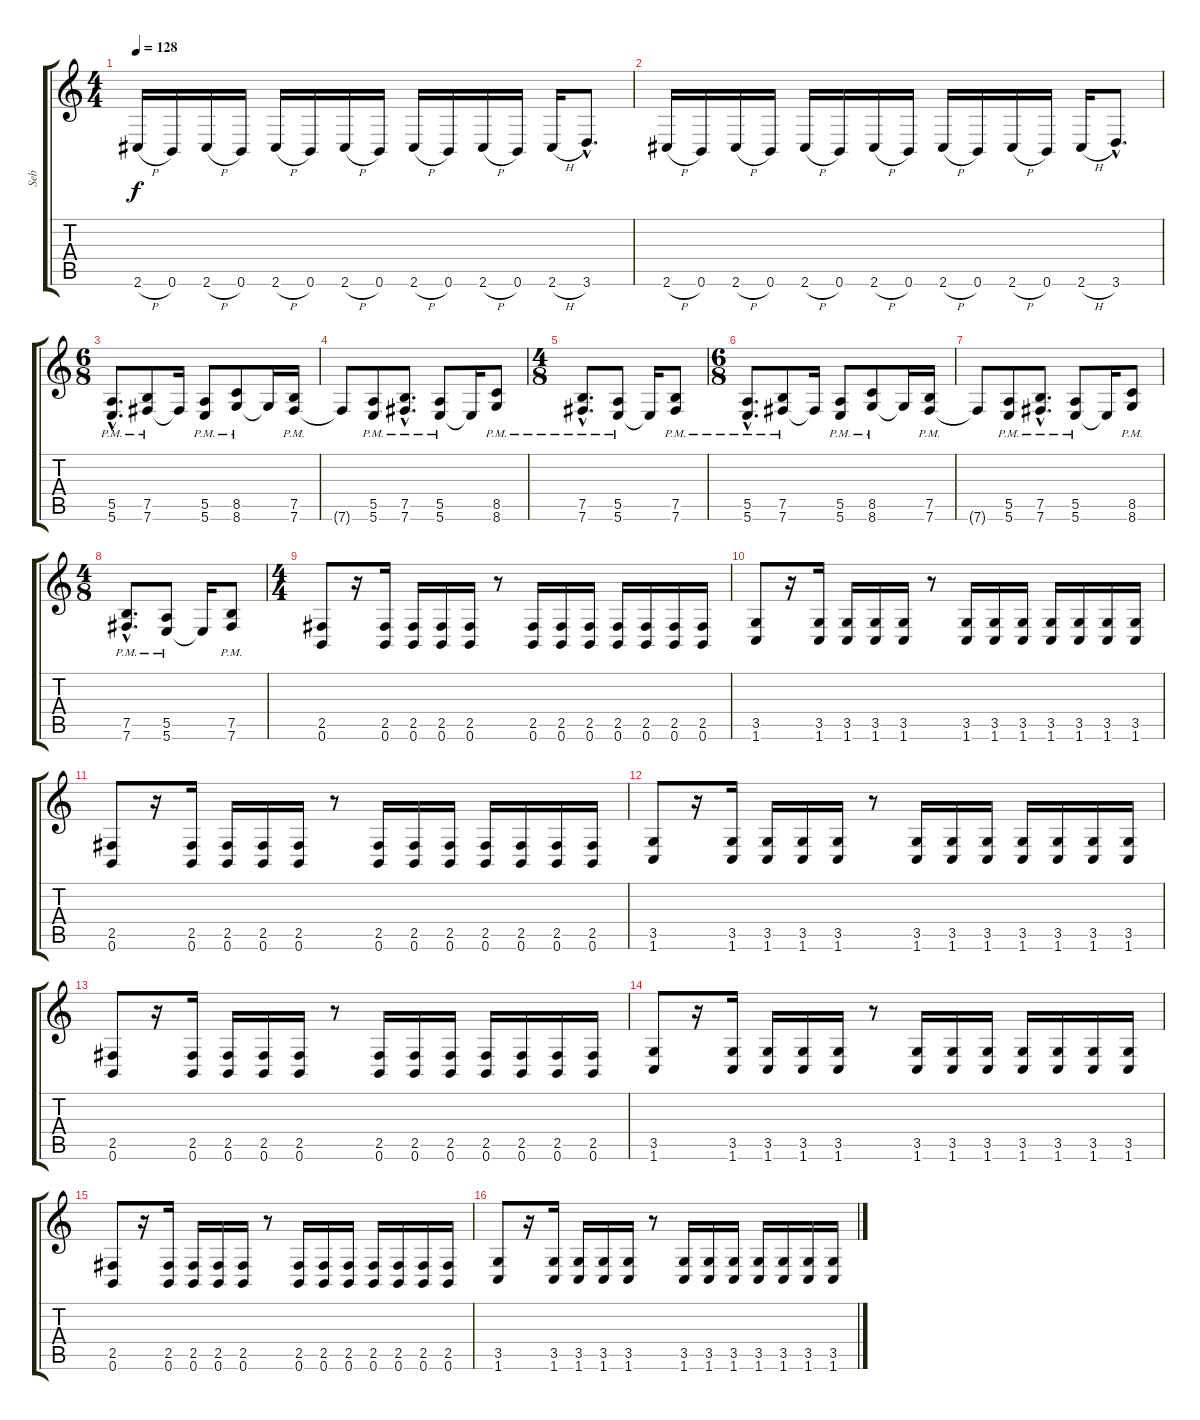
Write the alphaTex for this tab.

\track ("Seb" "Seb") {instrument distortionguitar}
\staff {score tabs}
\tuning (B3 Gb3 D3 A2 E2 B1) {hide}
\ts (4 4)
\tempo 128
\clef g2
\ks c
2.6{h}.16{dy f} 0.6.16 2.6{h}.16 0.6.16 2.6{h}.16 0.6.16 2.6{h}.16 0.6.16 2.6{h}.16 0.6.16 2.6{h}.16 0.6.16 2.6{h}.16 3.6{hac}.8{d} |
2.6{h}.16 0.6.16 2.6{h}.16 0.6.16 2.6{h}.16 0.6.16 2.6{h}.16 0.6.16 2.6{h}.16 0.6.16 2.6{h}.16 0.6.16 2.6{h}.16 3.6{hac}.8{d} |
\ts (6 8)
(5.5{hac pm} 5.6{hac pm}).8{d} (7.5{pm} 7.6{pm}).8 7.6{t}.16 (5.5{pm} 5.6{pm}).8 (8.5{pm} 8.6{pm}).8 8.6{t}.16 (7.5{pm} 7.6{pm}).16 |
7.6{t}.8 (5.5{pm} 5.6{pm}).8 (7.5{hac pm} 7.6{hac pm}).8{d} (5.5{pm} 5.6{pm}).8 5.6{t}.16 (8.5{pm} 8.6{pm}).8 |
\ts (4 8)
(7.5{hac pm} 7.6{hac pm}).8{d} (5.5{pm} 5.6{pm}).8 5.6{t}.16 (7.5{pm} 7.6{pm}).8 |
\ts (6 8)
(5.5{hac pm} 5.6{hac pm}).8{d} (7.5{pm} 7.6{pm}).8 7.6{t}.16 (5.5{pm} 5.6{pm}).8 (8.5{pm} 8.6{pm}).8 8.6{t}.16 (7.5{pm} 7.6{pm}).16 |
7.6{t}.8 (5.5{pm} 5.6{pm}).8 (7.5{hac pm} 7.6{hac pm}).8{d} (5.5{pm} 5.6{pm}).8 5.6{t}.16 (8.5{pm} 8.6{pm}).8 |
\ts (4 8)
(7.5{hac pm} 7.6{hac pm}).8{d} (5.5{pm} 5.6{pm}).8 5.6{t}.16 (7.5{pm} 7.6{pm}).8 |
\ts (4 4)
(2.5 0.6).8 r.16 (2.5 0.6).16 (2.5 0.6).16 (2.5 0.6).16 (2.5 0.6).16 r.8 (2.5 0.6).16 (2.5 0.6).16 (2.5 0.6).16 (2.5 0.6).16 (2.5 0.6).16 (2.5 0.6).16 (2.5 0.6).16 |
(3.5 1.6).8 r.16 (3.5 1.6).16 (3.5 1.6).16 (3.5 1.6).16 (3.5 1.6).16 r.8 (3.5 1.6).16 (3.5 1.6).16 (3.5 1.6).16 (3.5 1.6).16 (3.5 1.6).16 (3.5 1.6).16 (3.5 1.6).16 |
(2.5 0.6).8 r.16 (2.5 0.6).16 (2.5 0.6).16 (2.5 0.6).16 (2.5 0.6).16 r.8 (2.5 0.6).16 (2.5 0.6).16 (2.5 0.6).16 (2.5 0.6).16 (2.5 0.6).16 (2.5 0.6).16 (2.5 0.6).16 |
(3.5 1.6).8 r.16 (3.5 1.6).16 (3.5 1.6).16 (3.5 1.6).16 (3.5 1.6).16 r.8 (3.5 1.6).16 (3.5 1.6).16 (3.5 1.6).16 (3.5 1.6).16 (3.5 1.6).16 (3.5 1.6).16 (3.5 1.6).16 |
(2.5 0.6).8 r.16 (2.5 0.6).16 (2.5 0.6).16 (2.5 0.6).16 (2.5 0.6).16 r.8 (2.5 0.6).16 (2.5 0.6).16 (2.5 0.6).16 (2.5 0.6).16 (2.5 0.6).16 (2.5 0.6).16 (2.5 0.6).16 |
(3.5 1.6).8 r.16 (3.5 1.6).16 (3.5 1.6).16 (3.5 1.6).16 (3.5 1.6).16 r.8 (3.5 1.6).16 (3.5 1.6).16 (3.5 1.6).16 (3.5 1.6).16 (3.5 1.6).16 (3.5 1.6).16 (3.5 1.6).16 |
(2.5 0.6).8 r.16 (2.5 0.6).16 (2.5 0.6).16 (2.5 0.6).16 (2.5 0.6).16 r.8 (2.5 0.6).16 (2.5 0.6).16 (2.5 0.6).16 (2.5 0.6).16 (2.5 0.6).16 (2.5 0.6).16 (2.5 0.6).16 |
(3.5 1.6).8 r.16 (3.5 1.6).16 (3.5 1.6).16 (3.5 1.6).16 (3.5 1.6).16 r.8 (3.5 1.6).16 (3.5 1.6).16 (3.5 1.6).16 (3.5 1.6).16 (3.5 1.6).16 (3.5 1.6).16 (3.5 1.6).16
